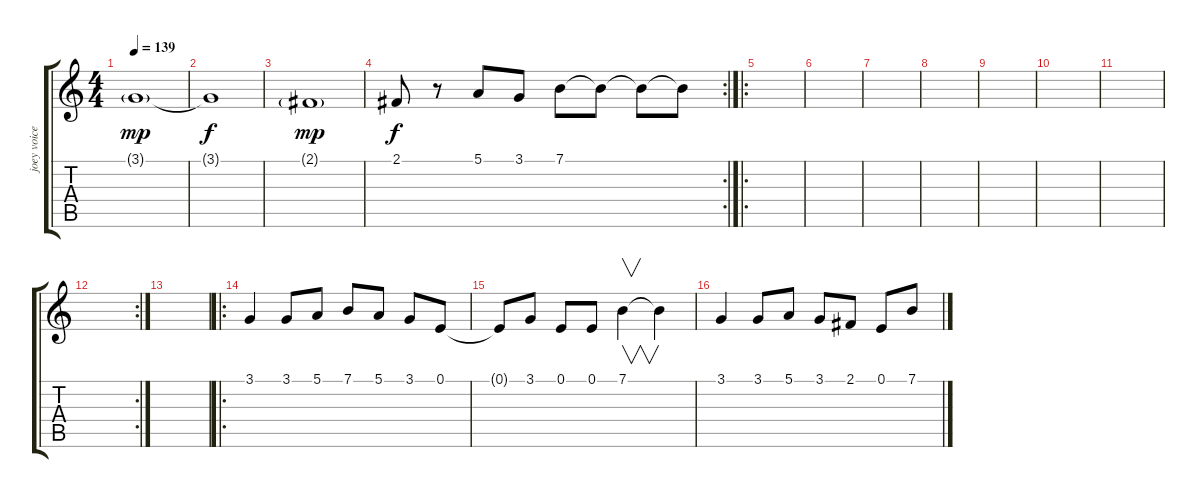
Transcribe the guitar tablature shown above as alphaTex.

\track ("joey voice" "joey voice") {instrument lead2sawtooth}
\staff {score tabs}
\tuning (E4 B3 G3 D3 A2 E2) {hide}
\ts (4 4)
\tempo 139
\clef g2
\ks c
3.1{g}.1{dy mp} |
3.1{t}.1{dy f} |
2.1{g}.1{dy mp} |
\rc 2
2.1.8{dy f} r.8 5.1.8 3.1.8 7.1.8 7.1{t}.8 7.1{t}.8 7.1{t}.8 |
\ro
|
|
|
|
|
|
|
\rc 2
|
|
\ro
3.1.4{balance 8} 3.1.8 5.1.8 7.1.8 5.1.8 3.1.8 0.1.8 |
0.1{t}.8 3.1.8 0.1.8 0.1.8 7.1.4{v} 7.1{t}.4 |
3.1.4 3.1.8 5.1.8 3.1.8 2.1.8 0.1.8 7.1.8
